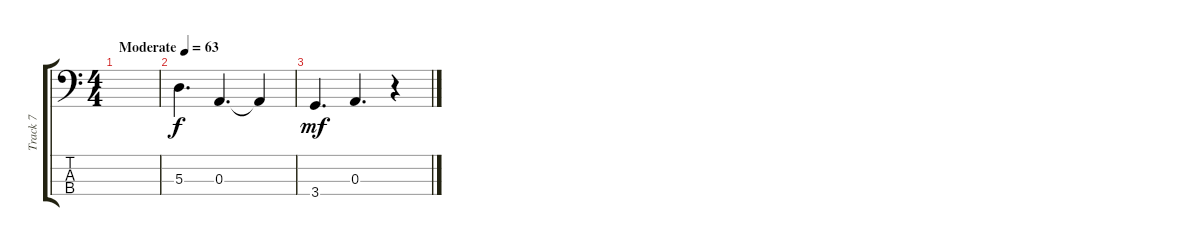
\track ("Track 7" "Track 7") {instrument electricbassfinger}
\staff {score tabs}
\tuning (G2 D2 A1 E1) {hide}
\ts (4 4)
\tempo (63 "Moderate")
\clef f4
\ks c
|
5.3.4{d} 0.3.4{d} 0.3{t}.4 |
3.4.4{d dy mf} 0.3.4{d} r.4
